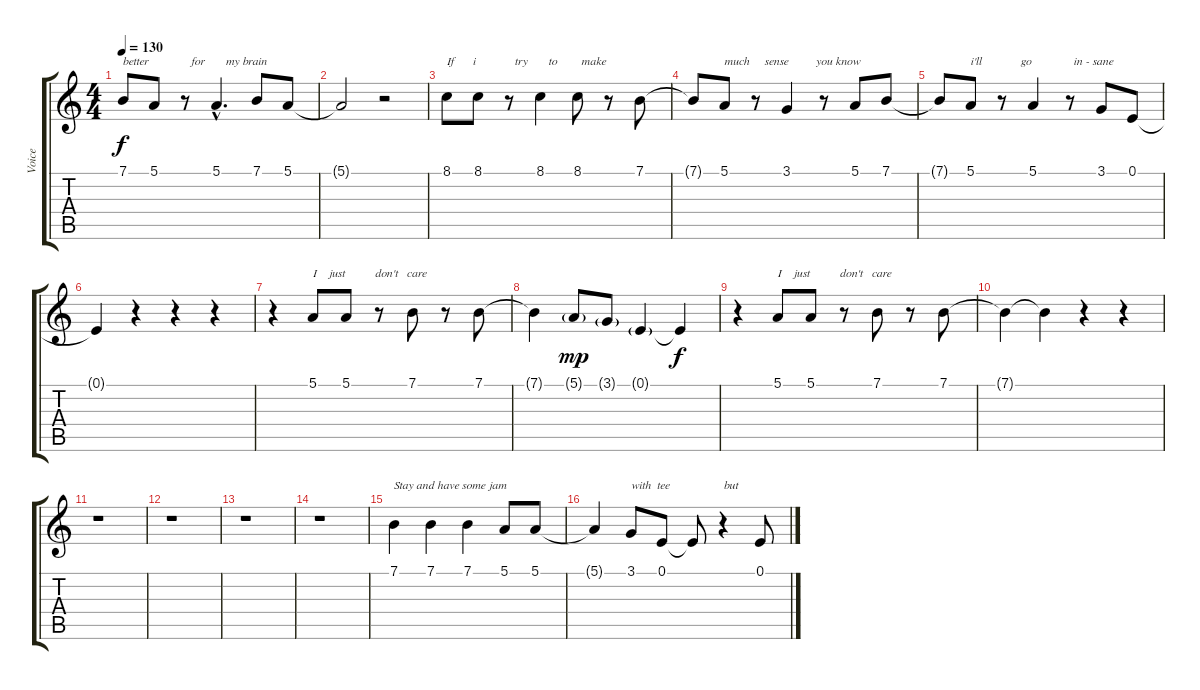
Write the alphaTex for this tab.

\track ("Voice" "Voice") {instrument cello}
\staff {score tabs}
\tuning (E4 B3 G3 D3 A2 E2) {hide}
\ts (4 4)
\tempo 130
\clef g2
\ks c
7.1.8{txt "better              for       my brain " dy f} 5.1.8 r.8 5.1{hac}.4{d} 7.1.8 5.1.8 |
5.1{t}.2 r.2 |
8.1.8{txt "If      i             try       to        make"} 8.1.8 r.8 8.1.4 8.1.8 r.8 7.1.8 |
7.1{t}.8 5.1.8{txt "much     sense         you know"} r.8 3.1.4 r.8 5.1.8 7.1.8 |
7.1{t}.8 5.1.8{txt "i'll             go              in - sane"} r.8 5.1.4 r.8 3.1.8 0.1.8 |
0.1{t}.4 r.4 r.4 r.4 |
r.4 5.1.8{txt "I    just          don't   care"} 5.1.8 r.8 7.1.8 r.8 7.1.8 |
7.1{t}.4 5.1{g}.8{dy mp} 3.1{g}.8 0.1{g}.4 0.1{t}.4{dy f} |
r.4 5.1.8{txt "I    just          don't   care"} 5.1.8 r.8 7.1.8 r.8 7.1.8 |
7.1{t}.4 7.1{t}.4 r.4 r.4 |
r.1 |
r.1 |
r.1 |
r.1 |
7.1.4{txt "Stay and have some jam"} 7.1.4 7.1.4 5.1.8 5.1.8 |
5.1{t}.4 3.1.8{txt "with  tee                  but"} 0.1.8 0.1{t}.8 r.4 0.1.8
